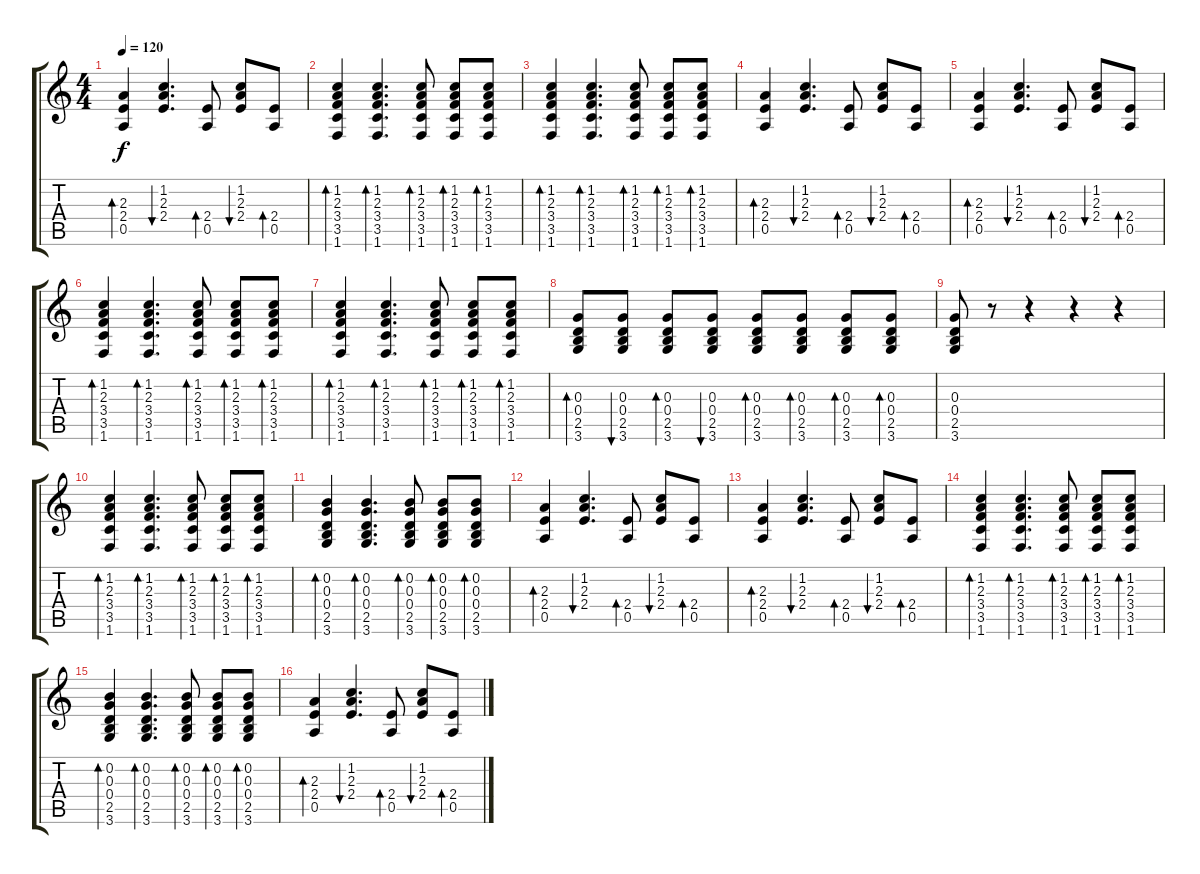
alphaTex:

\track "" {instrument acousticguitarnylon}
\staff {score tabs}
\tuning (E4 B3 G3 D3 A2 E2) {hide}
\ts (4 4)
\tempo 120
\clef g2
\ks c
(2.3 2.4 0.5).4{bd 60 dy f} (1.2 2.3 2.4).4{d bu 60} (2.4 0.5).8{bd 60} (1.2 2.3 2.4).8{bu 60} (2.4 0.5).8{bd 60} |
(1.2 2.3 3.4 3.5 1.6).4{bd 60} (1.2 2.3 3.4 3.5 1.6).4{d bd 60} (1.2 2.3 3.4 3.5 1.6).8{bd 60} (1.2 2.3 3.4 3.5 1.6).8{bd 60} (1.2 2.3 3.4 3.5 1.6).8{bd 60} |
(1.2 2.3 3.4 3.5 1.6).4{bd 60} (1.2 2.3 3.4 3.5 1.6).4{d bd 60} (1.2 2.3 3.4 3.5 1.6).8{bd 60} (1.2 2.3 3.4 3.5 1.6).8{bd 60} (1.2 2.3 3.4 3.5 1.6).8{bd 60} |
(2.3 2.4 0.5).4{bd 60} (1.2 2.3 2.4).4{d bu 60} (2.4 0.5).8{bd 60} (1.2 2.3 2.4).8{bu 60} (2.4 0.5).8{bd 60} |
(2.3 2.4 0.5).4{bd 60} (1.2 2.3 2.4).4{d bu 60} (2.4 0.5).8{bd 60} (1.2 2.3 2.4).8{bu 60} (2.4 0.5).8{bd 60} |
(1.2 2.3 3.4 3.5 1.6).4{bd 60} (1.2 2.3 3.4 3.5 1.6).4{d bd 60} (1.2 2.3 3.4 3.5 1.6).8{bd 60} (1.2 2.3 3.4 3.5 1.6).8{bd 60} (1.2 2.3 3.4 3.5 1.6).8{bd 60} |
(1.2 2.3 3.4 3.5 1.6).4{bd 60} (1.2 2.3 3.4 3.5 1.6).4{d bd 60} (1.2 2.3 3.4 3.5 1.6).8{bd 60} (1.2 2.3 3.4 3.5 1.6).8{bd 60} (1.2 2.3 3.4 3.5 1.6).8{bd 60} |
(0.3 0.4 2.5 3.6).8{bd 60} (0.3 0.4 2.5 3.6).8{bu 60} (0.3 0.4 2.5 3.6).8{bd 60} (0.3 0.4 2.5 3.6).8{bu 60} (0.3 0.4 2.5 3.6).8{bd 60} (0.3 0.4 2.5 3.6).8{bd 60} (0.3 0.4 2.5 3.6).8{bd 60} (0.3 0.4 2.5 3.6).8{bd 60} |
(0.3 0.4 2.5 3.6).8 r.8 r.4 r.4 r.4 |
(1.2 2.3 3.4 3.5 1.6).4{bd 60} (1.2 2.3 3.4 3.5 1.6).4{d bd 60} (1.2 2.3 3.4 3.5 1.6).8{bd 60} (1.2 2.3 3.4 3.5 1.6).8{bd 60} (1.2 2.3 3.4 3.5 1.6).8{bd 60} |
(0.2 0.3 0.4 2.5 3.6).4{bd 60} (0.2 0.3 0.4 2.5 3.6).4{d bd 60} (0.2 0.3 0.4 2.5 3.6).8{bd 60} (0.2 0.3 0.4 2.5 3.6).8{bd 60} (0.2 0.3 0.4 2.5 3.6).8{bd 60} |
(2.3 2.4 0.5).4{bd 60} (1.2 2.3 2.4).4{d bu 60} (2.4 0.5).8{bd 60} (1.2 2.3 2.4).8{bu 60} (2.4 0.5).8{bd 60} |
(2.3 2.4 0.5).4{bd 60} (1.2 2.3 2.4).4{d bu 60} (2.4 0.5).8{bd 60} (1.2 2.3 2.4).8{bu 60} (2.4 0.5).8{bd 60} |
(1.2 2.3 3.4 3.5 1.6).4{bd 60} (1.2 2.3 3.4 3.5 1.6).4{d bd 60} (1.2 2.3 3.4 3.5 1.6).8{bd 60} (1.2 2.3 3.4 3.5 1.6).8{bd 60} (1.2 2.3 3.4 3.5 1.6).8{bd 60} |
(0.2 0.3 0.4 2.5 3.6).4{bd 60} (0.2 0.3 0.4 2.5 3.6).4{d bd 60} (0.2 0.3 0.4 2.5 3.6).8{bd 60} (0.2 0.3 0.4 2.5 3.6).8{bd 60} (0.2 0.3 0.4 2.5 3.6).8{bd 60} |
(2.3 2.4 0.5).4{bd 60} (1.2 2.3 2.4).4{d bu 60} (2.4 0.5).8{bd 60} (1.2 2.3 2.4).8{bu 60} (2.4 0.5).8{bd 60}
